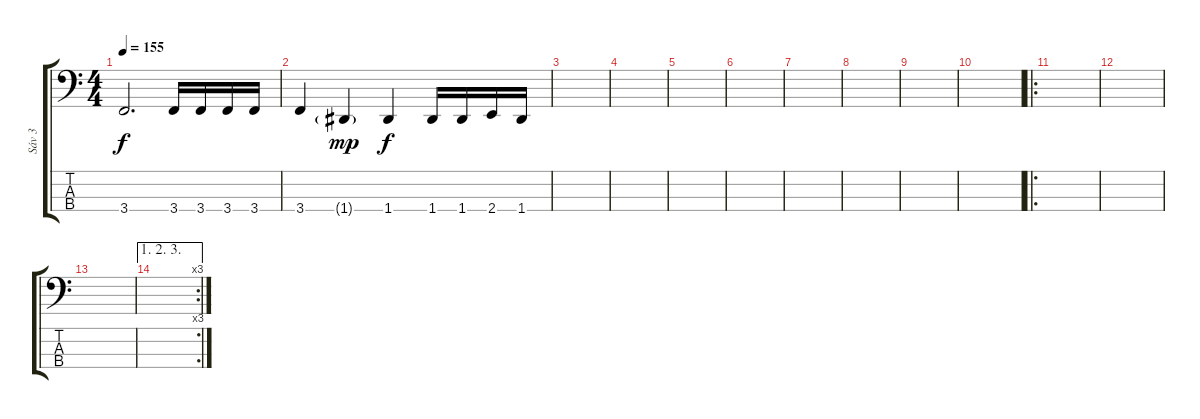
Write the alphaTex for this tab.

\track ("Sáv 3" "Sáv 3") {instrument electricbassfinger}
\staff {score tabs}
\tuning (F2 C2 G1 D1) {hide}
\ts (4 4)
\tempo 155
\clef f4
\ks c
3.4.2{d dy f} 3.4.16 3.4.16 3.4.16 3.4.16 |
3.4.4 1.4{g}.4{dy mp} 1.4.4{dy f} 1.4.16 1.4.16 2.4.16 1.4.16 |
|
|
|
|
|
|
|
|
\ro
|
|
|
\ae (1 2 3)
\rc 3
